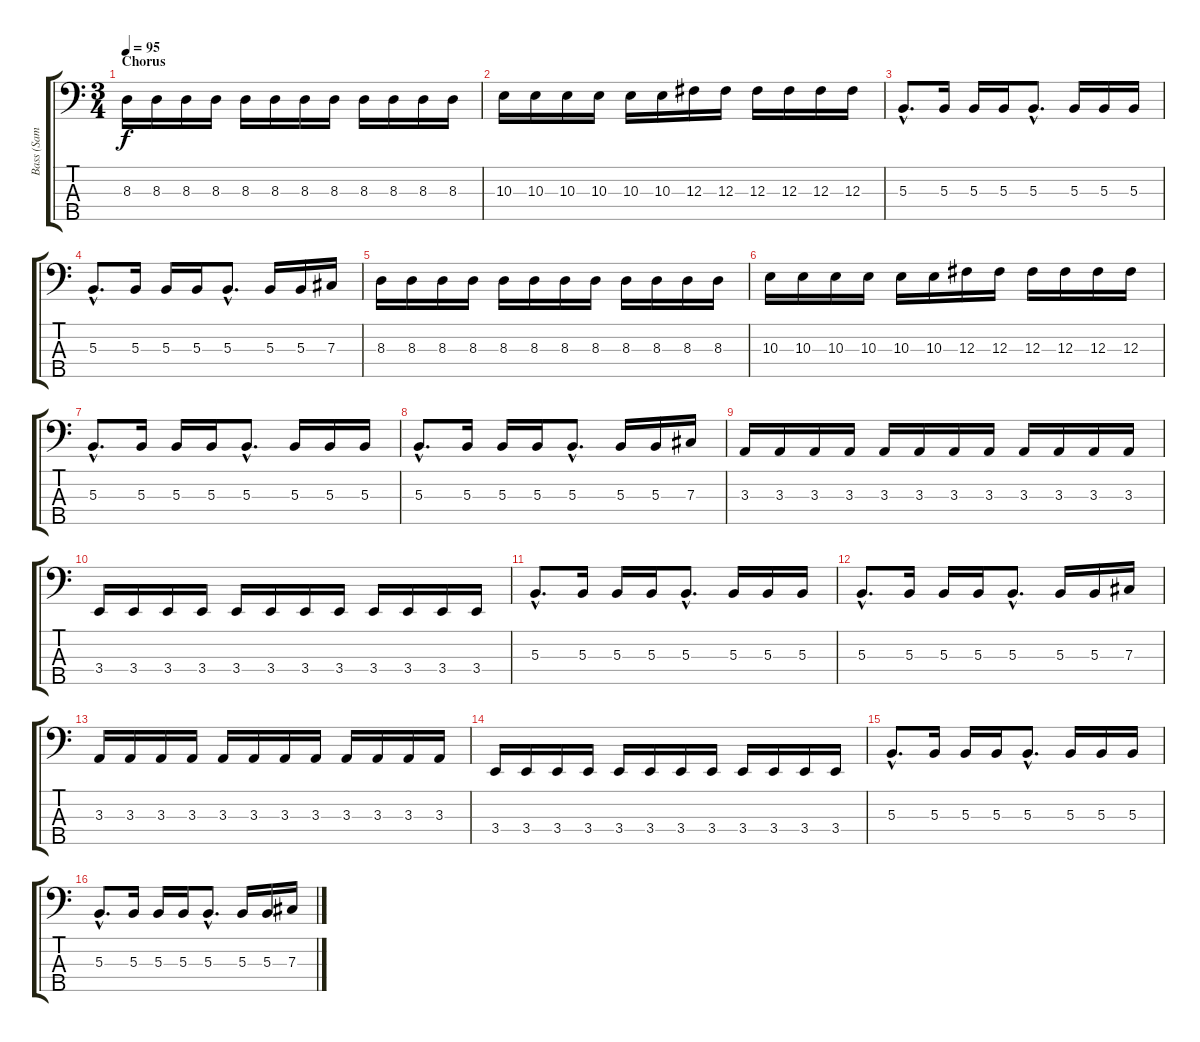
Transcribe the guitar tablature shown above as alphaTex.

\track ("Bass (Sam Rivers)" "Bass (Sam ") {instrument electricbassfinger}
\staff {score tabs}
\tuning (E2 B1 Gb1 Db1 Ab0) {hide}
\ts (3 4)
\section ("" "Chorus")
\tempo 95
\clef f4
\ks c
8.3.16{dy f} 8.3.16 8.3.16 8.3.16 8.3.16 8.3.16 8.3.16 8.3.16 8.3.16 8.3.16 8.3.16 8.3.16 |
10.3.16 10.3.16 10.3.16 10.3.16 10.3.16 10.3.16 12.3.16 12.3.16 12.3.16 12.3.16 12.3.16 12.3.16 |
5.3{hac}.8{d} 5.3.16 5.3.16 5.3.16 5.3{hac}.8{d} 5.3.16 5.3.16 5.3.16 |
5.3{hac}.8{d} 5.3.16 5.3.16 5.3.16 5.3{hac}.8{d} 5.3.16 5.3.16 7.3.16 |
8.3.16 8.3.16 8.3.16 8.3.16 8.3.16 8.3.16 8.3.16 8.3.16 8.3.16 8.3.16 8.3.16 8.3.16 |
10.3.16 10.3.16 10.3.16 10.3.16 10.3.16 10.3.16 12.3.16 12.3.16 12.3.16 12.3.16 12.3.16 12.3.16 |
5.3{hac}.8{d} 5.3.16 5.3.16 5.3.16 5.3{hac}.8{d} 5.3.16 5.3.16 5.3.16 |
5.3{hac}.8{d} 5.3.16 5.3.16 5.3.16 5.3{hac}.8{d} 5.3.16 5.3.16 7.3.16 |
3.3.16 3.3.16 3.3.16 3.3.16 3.3.16 3.3.16 3.3.16 3.3.16 3.3.16 3.3.16 3.3.16 3.3.16 |
3.4.16 3.4.16 3.4.16 3.4.16 3.4.16 3.4.16 3.4.16 3.4.16 3.4.16 3.4.16 3.4.16 3.4.16 |
5.3{hac}.8{d} 5.3.16 5.3.16 5.3.16 5.3{hac}.8{d} 5.3.16 5.3.16 5.3.16 |
5.3{hac}.8{d} 5.3.16 5.3.16 5.3.16 5.3{hac}.8{d} 5.3.16 5.3.16 7.3.16 |
3.3.16 3.3.16 3.3.16 3.3.16 3.3.16 3.3.16 3.3.16 3.3.16 3.3.16 3.3.16 3.3.16 3.3.16 |
3.4.16 3.4.16 3.4.16 3.4.16 3.4.16 3.4.16 3.4.16 3.4.16 3.4.16 3.4.16 3.4.16 3.4.16 |
5.3{hac}.8{d} 5.3.16 5.3.16 5.3.16 5.3{hac}.8{d} 5.3.16 5.3.16 5.3.16 |
5.3{hac}.8{d} 5.3.16 5.3.16 5.3.16 5.3{hac}.8{d} 5.3.16 5.3.16 7.3.16
